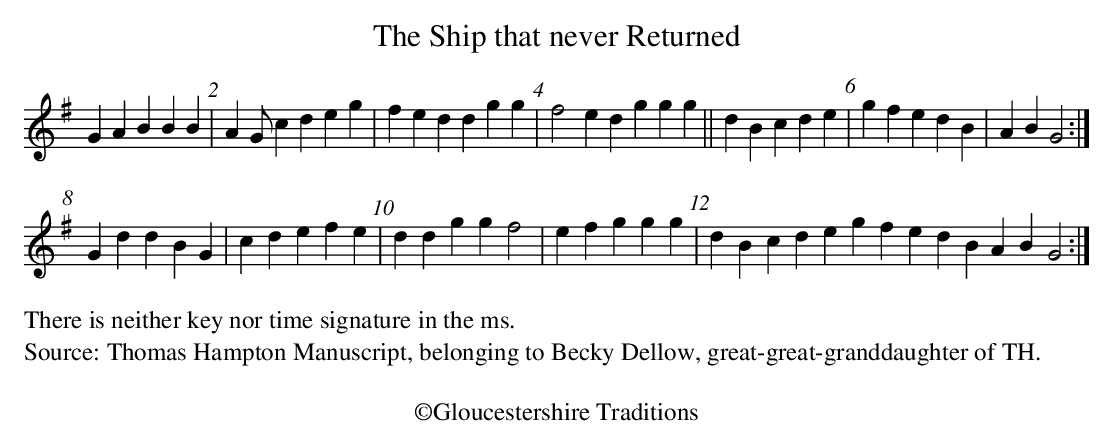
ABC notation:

X:1
T:Ship that never Returned, The
M:none
L:1/4
K:G %none in the ms
GABBB|AG/cdeg|feddgg|f2edggg||dBcde|gfedB|ABG2:|
GddBG|cdefe|ddggf2|efggg|dBcdegfedBABG2:|
